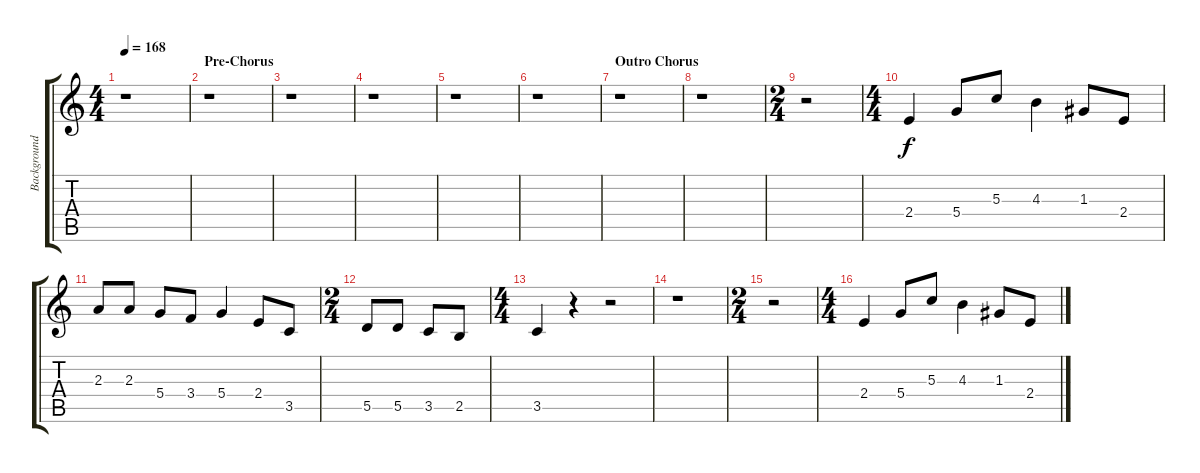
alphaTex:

\track ("Background Vocals" "Background") {instrument flute}
\staff {score tabs}
\tuning (E5 B4 G4 D4 A3 E3) {hide}
\ts (4 4)
\tempo 168
\clef g2
\ks c
r.1{dy f} |
\section ("" "Pre-Chorus")
r.1 |
r.1 |
r.1 |
r.1 |
r.1 |
\section ("" "Outro Chorus")
r.1 |
r.1 |
\ts (2 4)
r.2 |
\ts (4 4)
2.4.4 5.4.8 5.3.8 4.3.4 1.3.8 2.4.8 |
2.3.8 2.3.8 5.4.8 3.4.8 5.4.4 2.4.8 3.5.8 |
\ts (2 4)
5.5.8 5.5.8 3.5.8 2.5.8 |
\ts (4 4)
3.5.4 r.4 r.2 |
r.1 |
\ts (2 4)
r.2 |
\ts (4 4)
2.4.4 5.4.8 5.3.8 4.3.4 1.3.8 2.4.8
